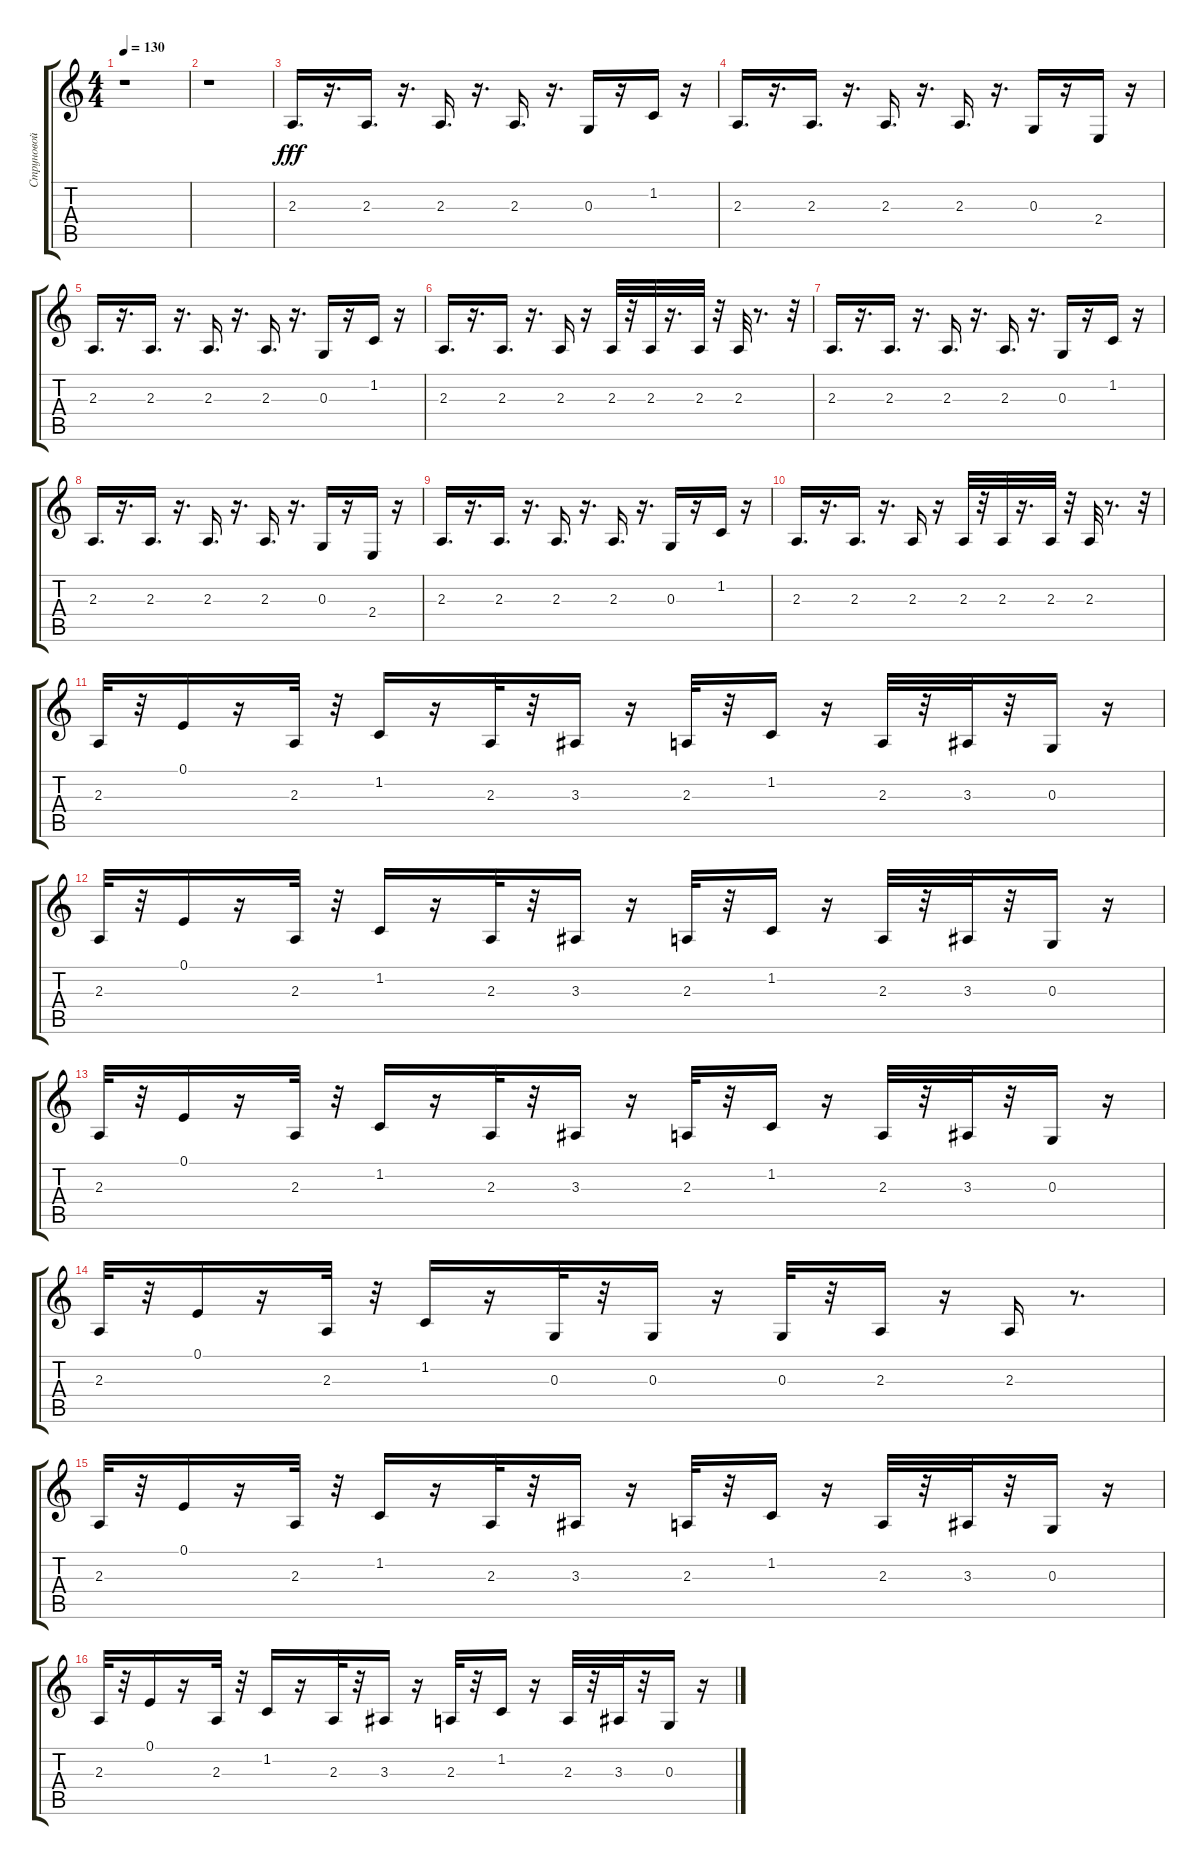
\track ("Струновой оркестр 1" "Струновой ") {instrument stringensemble1}
\staff {score tabs}
\tuning (E4 B3 G3 D3 A2 E2) {hide}
\ts (4 4)
\tempo 130
\clef g2
\ks c
r.1{dy fff} |
r.1 |
2.3.16{d} r.16{d} 2.3.16{d} r.16{d} 2.3.16{d} r.16{d} 2.3.16{d} r.16{d} 0.3.16 r.16 1.2.16 r.16 |
2.3.16{d} r.16{d} 2.3.16{d} r.16{d} 2.3.16{d} r.16{d} 2.3.16{d} r.16{d} 0.3.16 r.16 2.4.16 r.16 |
2.3.16{d} r.16{d} 2.3.16{d} r.16{d} 2.3.16{d} r.16{d} 2.3.16{d} r.16{d} 0.3.16 r.16 1.2.16 r.16 |
2.3.16{d} r.16{d} 2.3.16{d} r.16{d} 2.3.16 r.16 2.3.32 r.32 2.3.32 r.16{d} 2.3.32 r.32 2.3.32 r.8{d} r.32 |
2.3.16{d} r.16{d} 2.3.16{d} r.16{d} 2.3.16{d} r.16{d} 2.3.16{d} r.16{d} 0.3.16 r.16 1.2.16 r.16 |
2.3.16{d} r.16{d} 2.3.16{d} r.16{d} 2.3.16{d} r.16{d} 2.3.16{d} r.16{d} 0.3.16 r.16 2.4.16 r.16 |
2.3.16{d} r.16{d} 2.3.16{d} r.16{d} 2.3.16{d} r.16{d} 2.3.16{d} r.16{d} 0.3.16 r.16 1.2.16 r.16 |
2.3.16{d} r.16{d} 2.3.16{d} r.16{d} 2.3.16 r.16 2.3.32 r.32 2.3.32 r.16{d} 2.3.32 r.32 2.3.32 r.8{d} r.32 |
2.3.32 r.32 0.1.16 r.16 2.3.32 r.32 1.2.16 r.16 2.3.32 r.32 3.3.16 r.16 2.3.32 r.32 1.2.16 r.16 2.3.32 r.32 3.3.32 r.32 0.3.16 r.16 |
2.3.32 r.32 0.1.16 r.16 2.3.32 r.32 1.2.16 r.16 2.3.32 r.32 3.3.16 r.16 2.3.32 r.32 1.2.16 r.16 2.3.32 r.32 3.3.32 r.32 0.3.16 r.16 |
2.3.32 r.32 0.1.16 r.16 2.3.32 r.32 1.2.16 r.16 2.3.32 r.32 3.3.16 r.16 2.3.32 r.32 1.2.16 r.16 2.3.32 r.32 3.3.32 r.32 0.3.16 r.16 |
2.3.32 r.32 0.1.16 r.16 2.3.32 r.32 1.2.16 r.16 0.3.32 r.32 0.3.16 r.16 0.3.32 r.32 2.3.16 r.16 2.3.16 r.8{d} |
2.3.32 r.32 0.1.16 r.16 2.3.32 r.32 1.2.16 r.16 2.3.32 r.32 3.3.16 r.16 2.3.32 r.32 1.2.16 r.16 2.3.32 r.32 3.3.32 r.32 0.3.16 r.16 |
2.3.32 r.32 0.1.16 r.16 2.3.32 r.32 1.2.16 r.16 2.3.32 r.32 3.3.16 r.16 2.3.32 r.32 1.2.16 r.16 2.3.32 r.32 3.3.32 r.32 0.3.16 r.16
